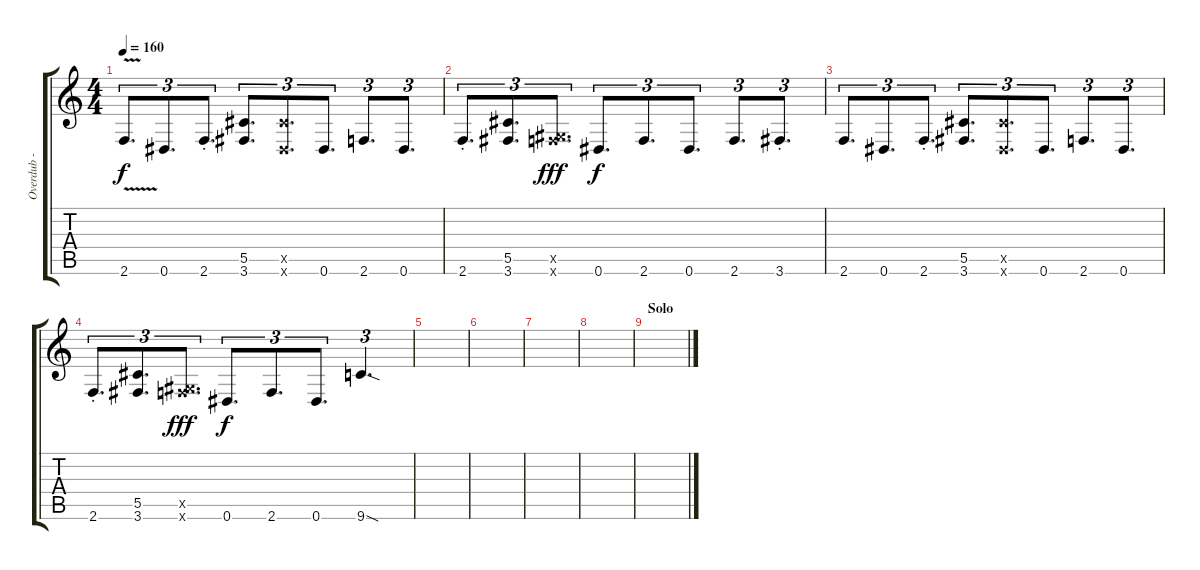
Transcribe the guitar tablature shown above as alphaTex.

\track ("Overdub - Effects" "Overdub - ") {instrument fretlessbass}
\staff {score tabs}
\tuning (Eb4 Bb3 Gb3 Db3 Ab2 Eb2) {hide}
\ts (4 4)
\tempo 160
\clef g2
\ks c
2.6{v}.8{d tu (3 2) dy f} 0.6.8{d tu (3 2)} 2.6{st}.8{d tu (3 2)} (5.5 3.6).8{d tu (3 2)} (5.5{x} 0.6{x}).8{d tu (3 2)} 0.6.8{d tu (3 2)} 2.6.8{d tu (3 2)} 0.6.8{d tu (3 2)} |
2.6{st}.8{d tu (3 2)} (5.5 3.6).8{d tu (3 2)} (0.5{x} 2.6{x}).8{d tu (3 2) dy fff} 0.6.8{d tu (3 2) dy f} 2.6.8{d tu (3 2)} 0.6.8{d tu (3 2)} 2.6.8{d tu (3 2)} 3.6{st}.8{d tu (3 2)} |
2.6.8{d tu (3 2)} 0.6.8{d tu (3 2)} 2.6{st}.8{d tu (3 2)} (5.5 3.6).8{d tu (3 2)} (5.5{x} 0.6{x}).8{d tu (3 2)} 0.6.8{d tu (3 2)} 2.6.8{d tu (3 2)} 0.6.8{d tu (3 2)} |
2.6{st}.8{d tu (3 2)} (5.5 3.6).8{d tu (3 2)} (0.5{x} 2.6{x}).8{d tu (3 2) dy fff} 0.6.8{d tu (3 2) dy f} 2.6.8{d tu (3 2)} 0.6.8{d tu (3 2)} 9.6{sod}.4{d tu (3 2)} |
\section ("" "")
|
|
|
|
\section ("" "Solo")
